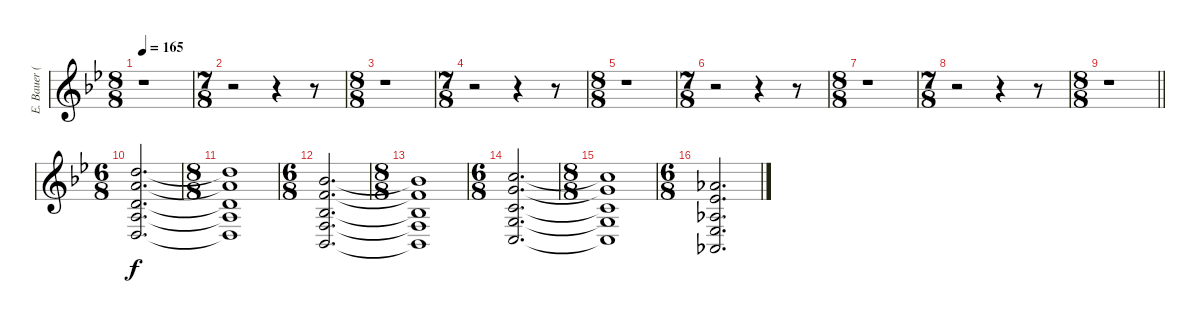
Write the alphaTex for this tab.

\track ("E. Bauer (Keyboard)" "E. Bauer (") {instrument choiraahs}
\staff {score}
\tuning (E4 B3 G3 D3 A2 E2 B1) {hide}
\ts (8 8)
\tempo 165
\clef g2
\ks gminor
r.1{dy f} |
\ts (7 8)
r.2 r.4 r.8 |
\ts (8 8)
r.1 |
\ts (7 8)
r.2 r.4 r.8 |
\ts (8 8)
r.1 |
\ts (7 8)
r.2 r.4 r.8 |
\ts (8 8)
r.1 |
\ts (7 8)
r.2 r.4 r.8 |
\ts (8 8)
\barLineRight lightlight
r.1 |
\ts (6 8)
(5.1 15.2 7.3 7.4 5.5).2{d} |
\ts (8 8)
(5.1{t} 15.2{t} 7.3{t} 7.4{t} 5.5{t}).1 |
\ts (6 8)
(1.1 11.2 3.3 3.4 1.5).2{d} |
\ts (8 8)
(1.1{t} 11.2{t} 3.3{t} 3.4{t} 1.5{t}).1 |
\ts (6 8)
(3.1 13.2 5.3 5.4 3.5).2{d} |
\ts (8 8)
(3.1{t} 13.2{t} 5.3{t} 5.4{t} 3.5{t}).1 |
\ts (6 8)
(4.1 4.2 6.4 6.5 4.6).2{d}
